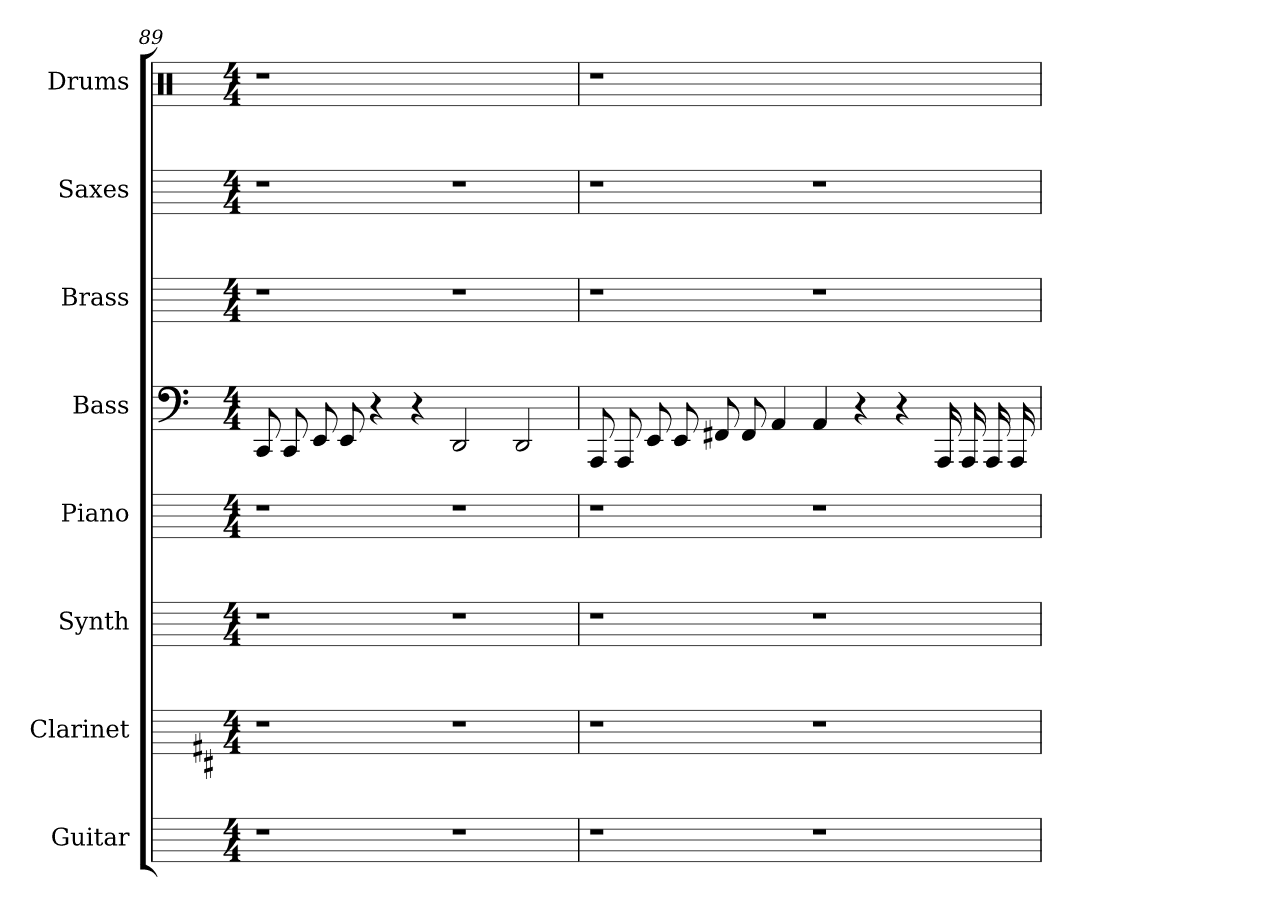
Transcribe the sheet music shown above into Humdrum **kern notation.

**kern	**kern	**kern	**kern	**kern	**kern	**kern	**kern
*part8	*part7	*part6	*part5	*part4	*part3	*part2	*part1
*staff8	*staff7	*staff6	*staff5	*staff4	*staff3	*staff2	*staff1
*I"Guitar	*I"Clarinet	*I"Synth	*I"Piano	*I"Bass	*I"Brass	*I"Saxes	*I"Drums
*	*I'Cl	*	*I'Pno	*	*	*	*
*	*	*	*	*	*	*	*clefX
*	*ITrd1c2	*	*	*	*	*ITrd8c14	*
*k[]	*k[]	*k[]	*k[]	*k[]	*k[]	*k[]	*k[]
*M4/4	*M4/4	*M4/4	*M4/4	*M4/4	*M4/4	*M4/4	*M4/4
=89	=89	=89	=89	=89	=89	=89	=89
1r	1r	1r	1r	8CC	1r	1r	1r
.	.	.	.	8CC	.	.	.
.	.	.	.	8EE	.	.	.
.	.	.	.	8EE	.	.	.
.	.	.	.	4r	.	.	.
.	.	.	.	4r	.	.	.
1r	1r	1r	1r	2DD	1r	1r	1ryy
.	.	.	.	2DD	.	.	.
=90	=90	=90	=90	=90	=90	=90	=90
1r	1r	1r	1r	8AAA	1r	1r	1r
.	.	.	.	8AAA	.	.	.
.	.	.	.	8EE	.	.	.
.	.	.	.	8EE	.	.	.
.	.	.	.	8FF#	.	.	.
.	.	.	.	8FF#	.	.	.
.	.	.	.	4AA	.	.	.
1r	1r	1r	1r	4AA	1r	1r	1ryy
.	.	.	.	4r	.	.	.
.	.	.	.	4r	.	.	.
.	.	.	.	16AAA	.	.	.
.	.	.	.	16AAA	.	.	.
.	.	.	.	16AAA	.	.	.
.	.	.	.	16AAA	.	.	.
=	=	=	=	=	=	=	=
*-	*-	*-	*-	*-	*-	*-	*-
